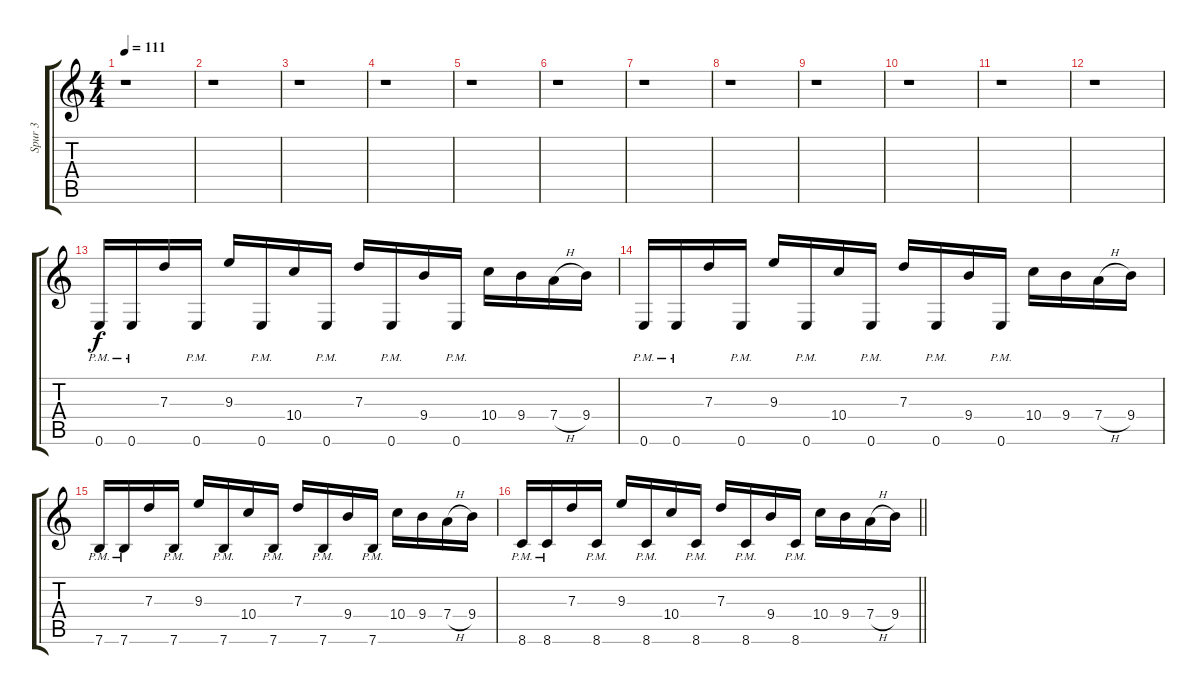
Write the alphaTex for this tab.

\track ("Spur 3" "Spur 3") {instrument distortionguitar}
\staff {score tabs}
\tuning (E4 B3 G3 D3 A2 E2) {hide}
\ts (4 4)
\tempo 111
\clef g2
\ks c
r.1{dy f} |
r.1 |
r.1 |
r.1 |
r.1 |
r.1 |
r.1 |
r.1 |
r.1 |
r.1 |
r.1 |
r.1 |
0.6{pm}.16 0.6{pm}.16 7.3.16 0.6{pm}.16 9.3.16 0.6{pm}.16 10.4.16 0.6{pm}.16 7.3.16 0.6{pm}.16 9.4.16 0.6{pm}.16 10.4.16 9.4.16 7.4{h}.16 9.4.16 |
0.6{pm}.16 0.6{pm}.16 7.3.16 0.6{pm}.16 9.3.16 0.6{pm}.16 10.4.16 0.6{pm}.16 7.3.16 0.6{pm}.16 9.4.16 0.6{pm}.16 10.4.16 9.4.16 7.4{h}.16 9.4.16 |
7.6{pm}.16 7.6{pm}.16 7.3.16 7.6{pm}.16 9.3.16 7.6{pm}.16 10.4.16 7.6{pm}.16 7.3.16 7.6{pm}.16 9.4.16 7.6{pm}.16 10.4.16 9.4.16 7.4{h}.16 9.4.16 |
\barLineRight lightlight
8.6{pm}.16 8.6{pm}.16 7.3.16 8.6{pm}.16 9.3.16 8.6{pm}.16 10.4.16 8.6{pm}.16 7.3.16 8.6{pm}.16 9.4.16 8.6{pm}.16 10.4.16 9.4.16 7.4{h}.16 9.4.16
